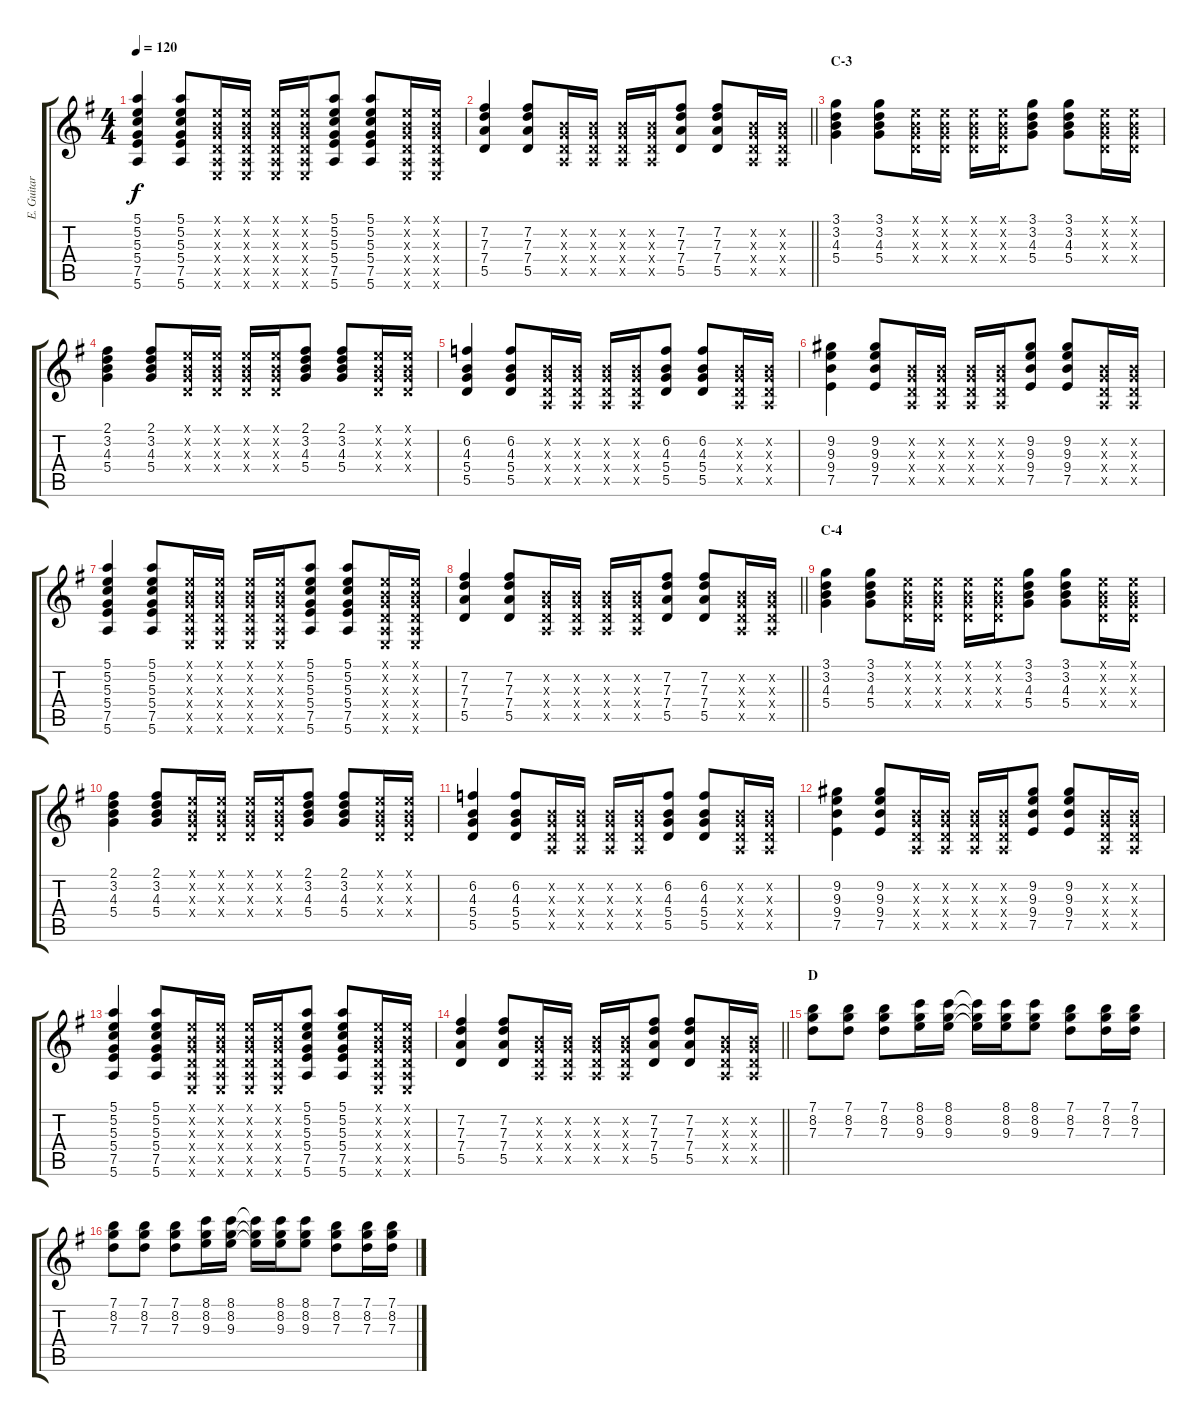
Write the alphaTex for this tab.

\track ("E. Guitar II" "E. Guitar ") {instrument overdrivenguitar}
\staff {score tabs}
\tuning (E4 B3 G3 D3 A2 E2) {hide}
\ts (4 4)
\tempo 120
\clef g2
\ks g
(5.1 5.2 5.3 5.4 7.5 5.6).4{dy f} (5.1 5.2 5.3 5.4 7.5 5.6).8 (0.1{x} 0.2{x} 0.3{x} 0.4{x} 0.5{x} 0.6{x}).16 (0.1{x} 0.2{x} 0.3{x} 0.4{x} 0.5{x} 0.6{x}).16 (0.1{x} 0.2{x} 0.3{x} 0.4{x} 0.5{x} 0.6{x}).16 (0.1{x} 0.2{x} 0.3{x} 0.4{x} 0.5{x} 0.6{x}).16 (5.1 5.2 5.3 5.4 7.5 5.6).8 (5.1 5.2 5.3 5.4 7.5 5.6).8 (0.1{x} 0.2{x} 0.3{x} 0.4{x} 0.5{x} 0.6{x}).16 (0.1{x} 0.2{x} 0.3{x} 0.4{x} 0.5{x} 0.6{x}).16 |
\barLineRight lightlight
(7.2 7.3 7.4 5.5).4 (7.2 7.3 7.4 5.5).8 (0.2{x} 0.3{x} 0.4{x} 0.5{x}).16 (0.2{x} 0.3{x} 0.4{x} 0.5{x}).16 (0.2{x} 0.3{x} 0.4{x} 0.5{x}).16 (0.2{x} 0.3{x} 0.4{x} 0.5{x}).16 (7.2 7.3 7.4 5.5).8 (7.2 7.3 7.4 5.5).8 (0.2{x} 0.3{x} 0.4{x} 0.5{x}).16 (0.2{x} 0.3{x} 0.4{x} 0.5{x}).16 |
\section ("" "C-3")
(3.1 3.2 4.3 5.4).4 (3.1 3.2 4.3 5.4).8 (0.1{x} 0.2{x} 0.3{x} 0.4{x}).16 (0.1{x} 0.2{x} 0.3{x} 0.4{x}).16 (0.1{x} 0.2{x} 0.3{x} 0.4{x}).16 (0.1{x} 0.2{x} 0.3{x} 0.4{x}).16 (3.1 3.2 4.3 5.4).8 (3.1 3.2 4.3 5.4).8 (0.1{x} 0.2{x} 0.3{x} 0.4{x}).16 (0.1{x} 0.2{x} 0.3{x} 0.4{x}).16 |
(2.1 3.2 4.3 5.4).4 (2.1 3.2 4.3 5.4).8 (0.1{x} 0.2{x} 0.3{x} 0.4{x}).16 (0.1{x} 0.2{x} 0.3{x} 0.4{x}).16 (0.1{x} 0.2{x} 0.3{x} 0.4{x}).16 (0.1{x} 0.2{x} 0.3{x} 0.4{x}).16 (2.1 3.2 4.3 5.4).8 (2.1 3.2 4.3 5.4).8 (0.1{x} 0.2{x} 0.3{x} 0.4{x}).16 (0.1{x} 0.2{x} 0.3{x} 0.4{x}).16 |
(6.2 4.3 5.4 5.5).4 (6.2 4.3 5.4 5.5).8 (0.2{x} 0.3{x} 0.4{x} 0.5{x}).16 (0.2{x} 0.3{x} 0.4{x} 0.5{x}).16 (0.2{x} 0.3{x} 0.4{x} 0.5{x}).16 (0.2{x} 0.3{x} 0.4{x} 0.5{x}).16 (6.2 4.3 5.4 5.5).8 (6.2 4.3 5.4 5.5).8 (0.2{x} 0.3{x} 0.4{x} 0.5{x}).16 (0.2{x} 0.3{x} 0.4{x} 0.5{x}).16 |
(9.2 9.3 9.4 7.5).4 (9.2 9.3 9.4 7.5).8 (0.2{x} 0.3{x} 0.4{x} 0.5{x}).16 (0.2{x} 0.3{x} 0.4{x} 0.5{x}).16 (0.2{x} 0.3{x} 0.4{x} 0.5{x}).16 (0.2{x} 0.3{x} 0.4{x} 0.5{x}).16 (9.2 9.3 9.4 7.5).8 (9.2 9.3 9.4 7.5).8 (0.2{x} 0.3{x} 0.4{x} 0.5{x}).16 (0.2{x} 0.3{x} 0.4{x} 0.5{x}).16 |
(5.1 5.2 5.3 5.4 7.5 5.6).4 (5.1 5.2 5.3 5.4 7.5 5.6).8 (0.1{x} 0.2{x} 0.3{x} 0.4{x} 0.5{x} 0.6{x}).16 (0.1{x} 0.2{x} 0.3{x} 0.4{x} 0.5{x} 0.6{x}).16 (0.1{x} 0.2{x} 0.3{x} 0.4{x} 0.5{x} 0.6{x}).16 (0.1{x} 0.2{x} 0.3{x} 0.4{x} 0.5{x} 0.6{x}).16 (5.1 5.2 5.3 5.4 7.5 5.6).8 (5.1 5.2 5.3 5.4 7.5 5.6).8 (0.1{x} 0.2{x} 0.3{x} 0.4{x} 0.5{x} 0.6{x}).16 (0.1{x} 0.2{x} 0.3{x} 0.4{x} 0.5{x} 0.6{x}).16 |
\barLineRight lightlight
(7.2 7.3 7.4 5.5).4 (7.2 7.3 7.4 5.5).8 (0.2{x} 0.3{x} 0.4{x} 0.5{x}).16 (0.2{x} 0.3{x} 0.4{x} 0.5{x}).16 (0.2{x} 0.3{x} 0.4{x} 0.5{x}).16 (0.2{x} 0.3{x} 0.4{x} 0.5{x}).16 (7.2 7.3 7.4 5.5).8 (7.2 7.3 7.4 5.5).8 (0.2{x} 0.3{x} 0.4{x} 0.5{x}).16 (0.2{x} 0.3{x} 0.4{x} 0.5{x}).16 |
\section ("" "C-4")
(3.1 3.2 4.3 5.4).4 (3.1 3.2 4.3 5.4).8 (0.1{x} 0.2{x} 0.3{x} 0.4{x}).16 (0.1{x} 0.2{x} 0.3{x} 0.4{x}).16 (0.1{x} 0.2{x} 0.3{x} 0.4{x}).16 (0.1{x} 0.2{x} 0.3{x} 0.4{x}).16 (3.1 3.2 4.3 5.4).8 (3.1 3.2 4.3 5.4).8 (0.1{x} 0.2{x} 0.3{x} 0.4{x}).16 (0.1{x} 0.2{x} 0.3{x} 0.4{x}).16 |
(2.1 3.2 4.3 5.4).4 (2.1 3.2 4.3 5.4).8 (0.1{x} 0.2{x} 0.3{x} 0.4{x}).16 (0.1{x} 0.2{x} 0.3{x} 0.4{x}).16 (0.1{x} 0.2{x} 0.3{x} 0.4{x}).16 (0.1{x} 0.2{x} 0.3{x} 0.4{x}).16 (2.1 3.2 4.3 5.4).8 (2.1 3.2 4.3 5.4).8 (0.1{x} 0.2{x} 0.3{x} 0.4{x}).16 (0.1{x} 0.2{x} 0.3{x} 0.4{x}).16 |
(6.2 4.3 5.4 5.5).4 (6.2 4.3 5.4 5.5).8 (0.2{x} 0.3{x} 0.4{x} 0.5{x}).16 (0.2{x} 0.3{x} 0.4{x} 0.5{x}).16 (0.2{x} 0.3{x} 0.4{x} 0.5{x}).16 (0.2{x} 0.3{x} 0.4{x} 0.5{x}).16 (6.2 4.3 5.4 5.5).8 (6.2 4.3 5.4 5.5).8 (0.2{x} 0.3{x} 0.4{x} 0.5{x}).16 (0.2{x} 0.3{x} 0.4{x} 0.5{x}).16 |
(9.2 9.3 9.4 7.5).4 (9.2 9.3 9.4 7.5).8 (0.2{x} 0.3{x} 0.4{x} 0.5{x}).16 (0.2{x} 0.3{x} 0.4{x} 0.5{x}).16 (0.2{x} 0.3{x} 0.4{x} 0.5{x}).16 (0.2{x} 0.3{x} 0.4{x} 0.5{x}).16 (9.2 9.3 9.4 7.5).8 (9.2 9.3 9.4 7.5).8 (0.2{x} 0.3{x} 0.4{x} 0.5{x}).16 (0.2{x} 0.3{x} 0.4{x} 0.5{x}).16 |
(5.1 5.2 5.3 5.4 7.5 5.6).4 (5.1 5.2 5.3 5.4 7.5 5.6).8 (0.1{x} 0.2{x} 0.3{x} 0.4{x} 0.5{x} 0.6{x}).16 (0.1{x} 0.2{x} 0.3{x} 0.4{x} 0.5{x} 0.6{x}).16 (0.1{x} 0.2{x} 0.3{x} 0.4{x} 0.5{x} 0.6{x}).16 (0.1{x} 0.2{x} 0.3{x} 0.4{x} 0.5{x} 0.6{x}).16 (5.1 5.2 5.3 5.4 7.5 5.6).8 (5.1 5.2 5.3 5.4 7.5 5.6).8 (0.1{x} 0.2{x} 0.3{x} 0.4{x} 0.5{x} 0.6{x}).16 (0.1{x} 0.2{x} 0.3{x} 0.4{x} 0.5{x} 0.6{x}).16 |
\barLineRight lightlight
(7.2 7.3 7.4 5.5).4 (7.2 7.3 7.4 5.5).8 (0.2{x} 0.3{x} 0.4{x} 0.5{x}).16 (0.2{x} 0.3{x} 0.4{x} 0.5{x}).16 (0.2{x} 0.3{x} 0.4{x} 0.5{x}).16 (0.2{x} 0.3{x} 0.4{x} 0.5{x}).16 (7.2 7.3 7.4 5.5).8 (7.2 7.3 7.4 5.5).8 (0.2{x} 0.3{x} 0.4{x} 0.5{x}).16 (0.2{x} 0.3{x} 0.4{x} 0.5{x}).16 |
\section ("" "D")
(7.1 8.2 7.3).8 (7.1 8.2 7.3).8 (7.1 8.2 7.3).8 (8.1 8.2 9.3).16 (8.1 8.2 9.3).16 (8.1{t} 8.2{t} 9.3{t}).16 (8.1 8.2 9.3).16 (8.1 8.2 9.3).8 (7.1 8.2 7.3).8 (7.1 8.2 7.3).16 (7.1 8.2 7.3).16 |
(7.1 8.2 7.3).8 (7.1 8.2 7.3).8 (7.1 8.2 7.3).8 (8.1 8.2 9.3).16 (8.1 8.2 9.3).16 (8.1{t} 8.2{t} 9.3{t}).16 (8.1 8.2 9.3).16 (8.1 8.2 9.3).8 (7.1 8.2 7.3).8 (7.1 8.2 7.3).16 (7.1 8.2 7.3).16
